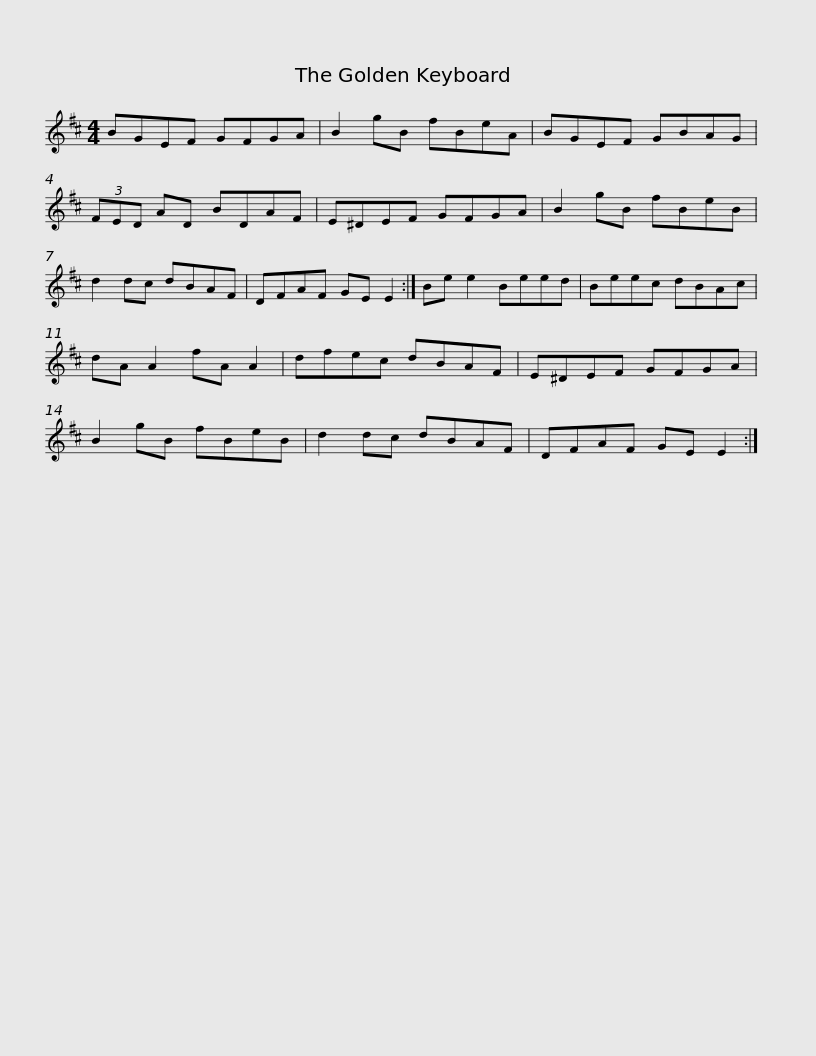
X:1
L:1/8
M:4/4
I:linebreak $
K:D
V:1 treble
V:1
 BGEF GFGA | B2 gB fBeA | BGEF GBAG | (3FED AD BDAF | E^DEF GFGA |$ %5
 B2 gB fBeB | d2 dc dBAF | DFAF GE E2 :| Be e2 Beed | Beec dBAc | %10
 dA A2 fA A2 |$ dfec dBAF | E^DEF GFGA | B2 gB fBeB | d2 dc dBAF | %15
 DFAF GE E2 :| %16
